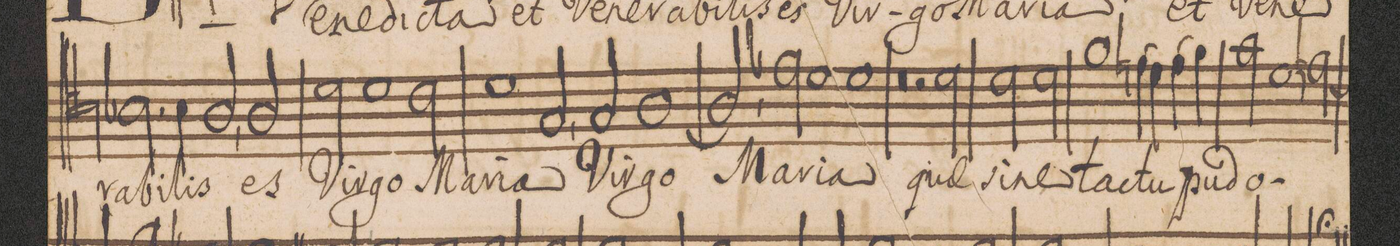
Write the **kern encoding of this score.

**kern	**text
*I"Tenore.	*
*clefC4	*
*k[b-]	*
*met(C|)	*
*M2/1	*
2.B-\	-ra-
4B-\	-bi-
2A,/	-lis
2A/	es
=10-	=10-
2d\	Vir-
1d\	-go
2c\	Ma-
=11-	=11-
1d\	-ri-
2G,/	-a
2G/	Vir-
=12-	=12-
[<1A	-go
2A/],	.
2e-X\	Ma-
=13-	=13-
1d\	-ri-
1d\	-a
=14-	=14-
0r	.
=15-	=15-
2r	.
2d\	quae
2d\	si-
2d\	-ne
=16-	=16-
1f\	ta-
(4en\	-ctu
4d\)	.
(4e\	pu-
4f\)	.
=17-	=17-
2g\	-do-
1d\	.
[<2en\	.
*-	*-
